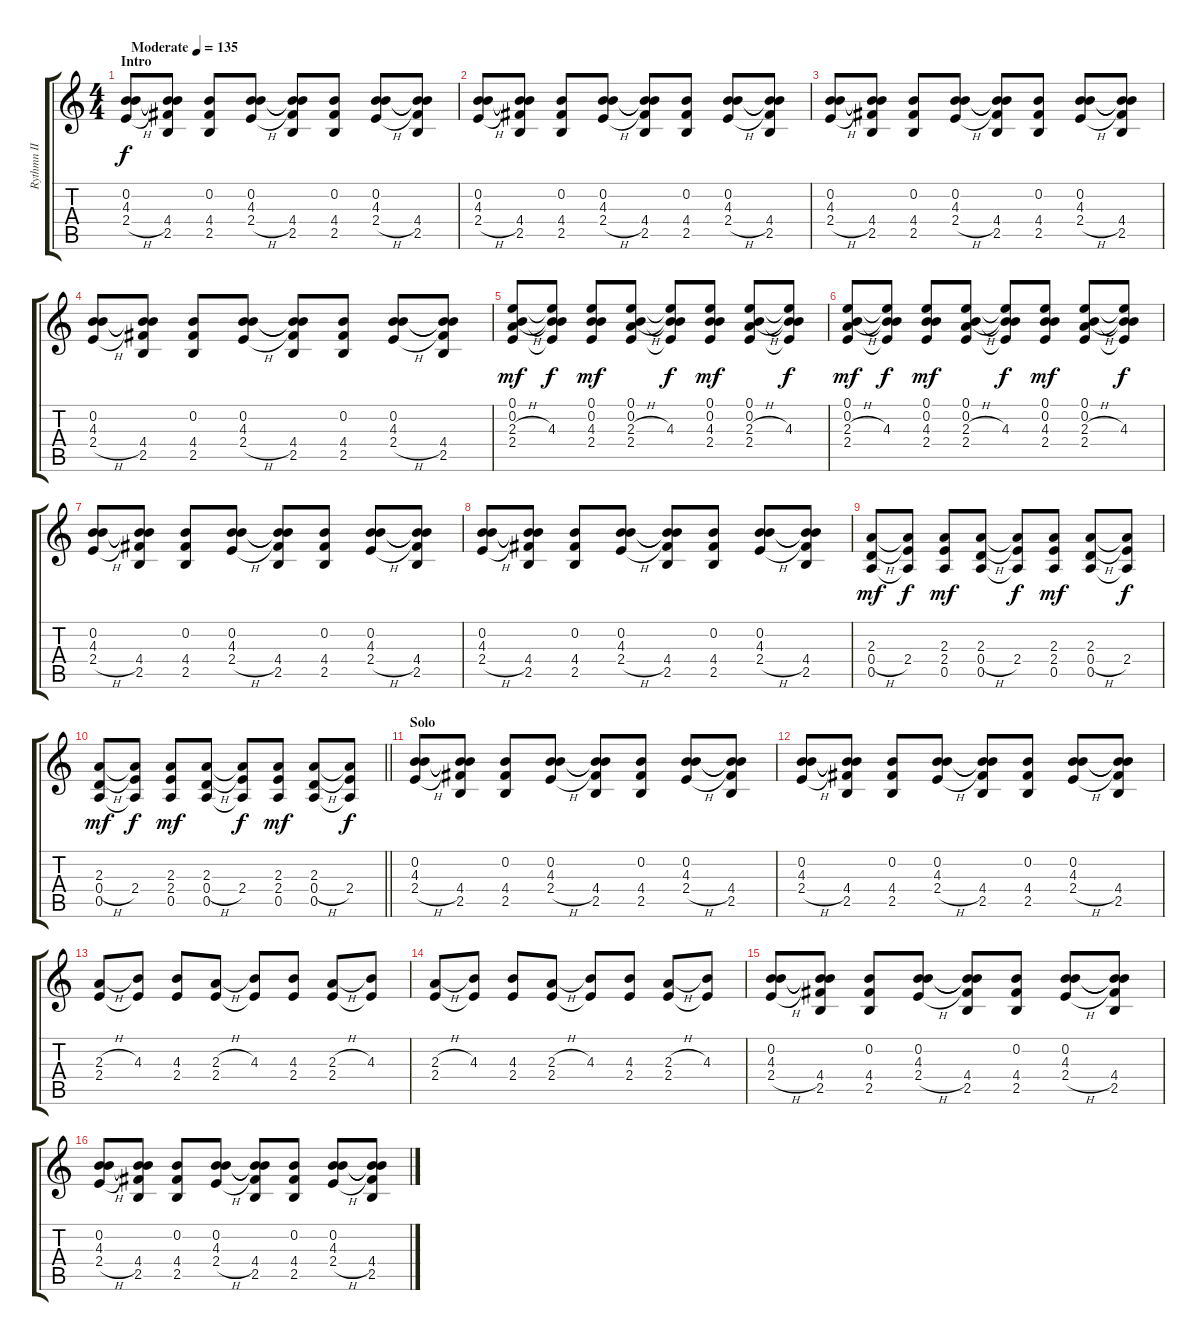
\track ("Rythmn II" "Rythmn II") {instrument overdrivenguitar}
\staff {score tabs}
\tuning (E4 B3 G3 D3 A2 E2) {hide}
\ts (4 4)
\section ("" "Intro")
\tempo (135 "Moderate")
\clef g2
\ks c
(0.2 4.3 2.4{h}).8{dy f instrument overdrivenguitar} (0.2{t} 4.3{t} 4.4 2.5).8 (0.2 4.4 2.5).8 (0.2 4.3 2.4{h}).8 (0.2{t} 4.3{t} 4.4 2.5).8 (0.2 4.4 2.5).8 (0.2 4.3 2.4{h}).8 (0.2{t} 4.3{t} 4.4 2.5).8 |
(0.2 4.3 2.4{h}).8 (0.2{t} 4.3{t} 4.4 2.5).8 (0.2 4.4 2.5).8 (0.2 4.3 2.4{h}).8 (0.2{t} 4.3{t} 4.4 2.5).8 (0.2 4.4 2.5).8 (0.2 4.3 2.4{h}).8 (0.2{t} 4.3{t} 4.4 2.5).8 |
(0.2 4.3 2.4{h}).8 (0.2{t} 4.3{t} 4.4 2.5).8 (0.2 4.4 2.5).8 (0.2 4.3 2.4{h}).8 (0.2{t} 4.3{t} 4.4 2.5).8 (0.2 4.4 2.5).8 (0.2 4.3 2.4{h}).8 (0.2{t} 4.3{t} 4.4 2.5).8 |
(0.2 4.3 2.4{h}).8 (0.2{t} 4.3{t} 4.4 2.5).8 (0.2 4.4 2.5).8 (0.2 4.3 2.4{h}).8 (0.2{t} 4.3{t} 4.4 2.5).8 (0.2 4.4 2.5).8 (0.2 4.3 2.4{h}).8 (0.2{t} 4.3{t} 4.4 2.5).8 |
(0.1 0.2 2.3{h} 2.4).8{dy mf} (0.1{t} 0.2{t} 4.3 2.4{t}).8{dy f} (0.1 0.2 4.3 2.4).8{dy mf} (0.1 0.2 2.3{h} 2.4).8 (0.1{t} 0.2{t} 4.3 2.4{t}).8{dy f} (0.1 0.2 4.3 2.4).8{dy mf} (0.1 0.2 2.3{h} 2.4).8 (0.1{t} 0.2{t} 4.3 2.4{t}).8{dy f} |
(0.1 0.2 2.3{h} 2.4).8{dy mf} (0.1{t} 0.2{t} 4.3 2.4{t}).8{dy f} (0.1 0.2 4.3 2.4).8{dy mf} (0.1 0.2 2.3{h} 2.4).8 (0.1{t} 0.2{t} 4.3 2.4{t}).8{dy f} (0.1 0.2 4.3 2.4).8{dy mf} (0.1 0.2 2.3{h} 2.4).8 (0.1{t} 0.2{t} 4.3 2.4{t}).8{dy f} |
(0.2 4.3 2.4{h}).8 (0.2{t} 4.3{t} 4.4 2.5).8 (0.2 4.4 2.5).8 (0.2 4.3 2.4{h}).8 (0.2{t} 4.3{t} 4.4 2.5).8 (0.2 4.4 2.5).8 (0.2 4.3 2.4{h}).8 (0.2{t} 4.3{t} 4.4 2.5).8 |
(0.2 4.3 2.4{h}).8 (0.2{t} 4.3{t} 4.4 2.5).8 (0.2 4.4 2.5).8 (0.2 4.3 2.4{h}).8 (0.2{t} 4.3{t} 4.4 2.5).8 (0.2 4.4 2.5).8 (0.2 4.3 2.4{h}).8 (0.2{t} 4.3{t} 4.4 2.5).8 |
(2.3 0.4{h} 0.5).8{dy mf} (2.3{t} 2.4 0.5{t}).8{dy f} (2.3 2.4 0.5).8{dy mf} (2.3 0.4{h} 0.5).8 (2.3{t} 2.4 0.5{t}).8{dy f} (2.3 2.4 0.5).8{dy mf} (2.3 0.4{h} 0.5).8 (2.3{t} 2.4 0.5{t}).8{dy f} |
\barLineRight lightlight
(2.3 0.4{h} 0.5).8{dy mf} (2.3{t} 2.4 0.5{t}).8{dy f} (2.3 2.4 0.5).8{dy mf} (2.3 0.4{h} 0.5).8 (2.3{t} 2.4 0.5{t}).8{dy f} (2.3 2.4 0.5).8{dy mf} (2.3 0.4{h} 0.5).8 (2.3{t} 2.4 0.5{t}).8{dy f} |
\section ("" "Solo")
(0.2 4.3 2.4{h}).8 (0.2{t} 4.3{t} 4.4 2.5).8 (0.2 4.4 2.5).8 (0.2 4.3 2.4{h}).8 (0.2{t} 4.3{t} 4.4 2.5).8 (0.2 4.4 2.5).8 (0.2 4.3 2.4{h}).8 (0.2{t} 4.3{t} 4.4 2.5).8 |
(0.2 4.3 2.4{h}).8 (0.2{t} 4.3{t} 4.4 2.5).8 (0.2 4.4 2.5).8 (0.2 4.3 2.4{h}).8 (0.2{t} 4.3{t} 4.4 2.5).8 (0.2 4.4 2.5).8 (0.2 4.3 2.4{h}).8 (0.2{t} 4.3{t} 4.4 2.5).8 |
(2.3{h} 2.4).8 (4.3 2.4{t}).8 (4.3 2.4).8 (2.3{h} 2.4).8 (4.3 2.4{t}).8 (4.3 2.4).8 (2.3{h} 2.4).8 (4.3 2.4{t}).8 |
(2.3{h} 2.4).8 (4.3 2.4{t}).8 (4.3 2.4).8 (2.3{h} 2.4).8 (4.3 2.4{t}).8 (4.3 2.4).8 (2.3{h} 2.4).8 (4.3 2.4{t}).8 |
(0.2 4.3 2.4{h}).8 (0.2{t} 4.3{t} 4.4 2.5).8 (0.2 4.4 2.5).8 (0.2 4.3 2.4{h}).8 (0.2{t} 4.3{t} 4.4 2.5).8 (0.2 4.4 2.5).8 (0.2 4.3 2.4{h}).8 (0.2{t} 4.3{t} 4.4 2.5).8 |
(0.2 4.3 2.4{h}).8 (0.2{t} 4.3{t} 4.4 2.5).8 (0.2 4.4 2.5).8 (0.2 4.3 2.4{h}).8 (0.2{t} 4.3{t} 4.4 2.5).8 (0.2 4.4 2.5).8 (0.2 4.3 2.4{h}).8 (0.2{t} 4.3{t} 4.4 2.5).8
